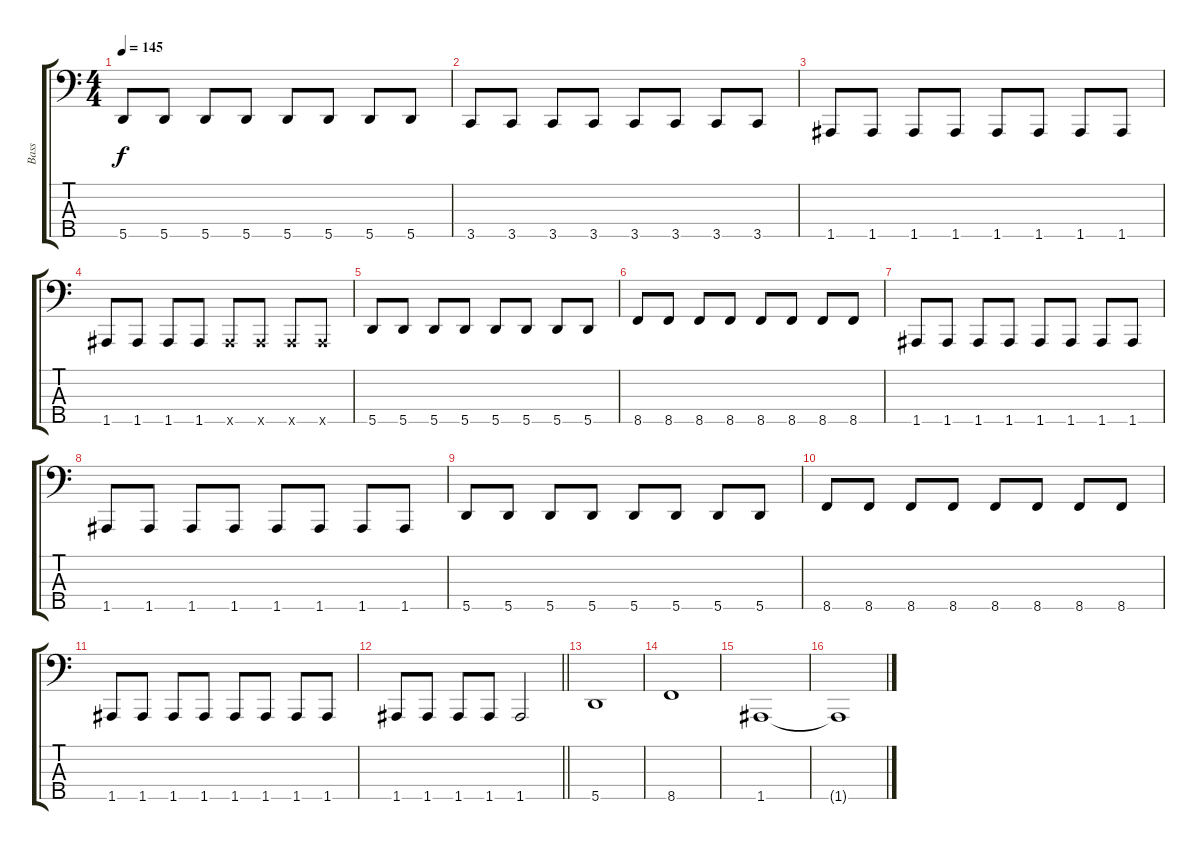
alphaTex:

\track ("Bass" "Bass") {instrument electricbassfinger}
\staff {score tabs}
\tuning (G2 D2 A1 E1 A0) {hide}
\ts (4 4)
\tempo 145
\clef f4
\ks c
5.5.8{dy f} 5.5.8 5.5.8 5.5.8 5.5.8 5.5.8 5.5.8 5.5.8 |
3.5.8 3.5.8 3.5.8 3.5.8 3.5.8 3.5.8 3.5.8 3.5.8 |
1.5.8 1.5.8 1.5.8 1.5.8 1.5.8 1.5.8 1.5.8 1.5.8 |
1.5.8 1.5.8 1.5.8 1.5.8 1.5{x}.8 1.5{x}.8 1.5{x}.8 1.5{x}.8 |
5.5.8 5.5.8 5.5.8 5.5.8 5.5.8 5.5.8 5.5.8 5.5.8 |
8.5.8 8.5.8 8.5.8 8.5.8 8.5.8 8.5.8 8.5.8 8.5.8 |
1.5.8 1.5.8 1.5.8 1.5.8 1.5.8 1.5.8 1.5.8 1.5.8 |
1.5.8 1.5.8 1.5.8 1.5.8 1.5.8 1.5.8 1.5.8 1.5.8 |
5.5.8 5.5.8 5.5.8 5.5.8 5.5.8 5.5.8 5.5.8 5.5.8 |
8.5.8 8.5.8 8.5.8 8.5.8 8.5.8 8.5.8 8.5.8 8.5.8 |
1.5.8 1.5.8 1.5.8 1.5.8 1.5.8 1.5.8 1.5.8 1.5.8 |
\barLineRight lightlight
1.5.8 1.5.8 1.5.8 1.5.8 1.5.2 |
\section ("" "")
5.5.1 |
8.5.1 |
1.5.1 |
1.5{t}.1
